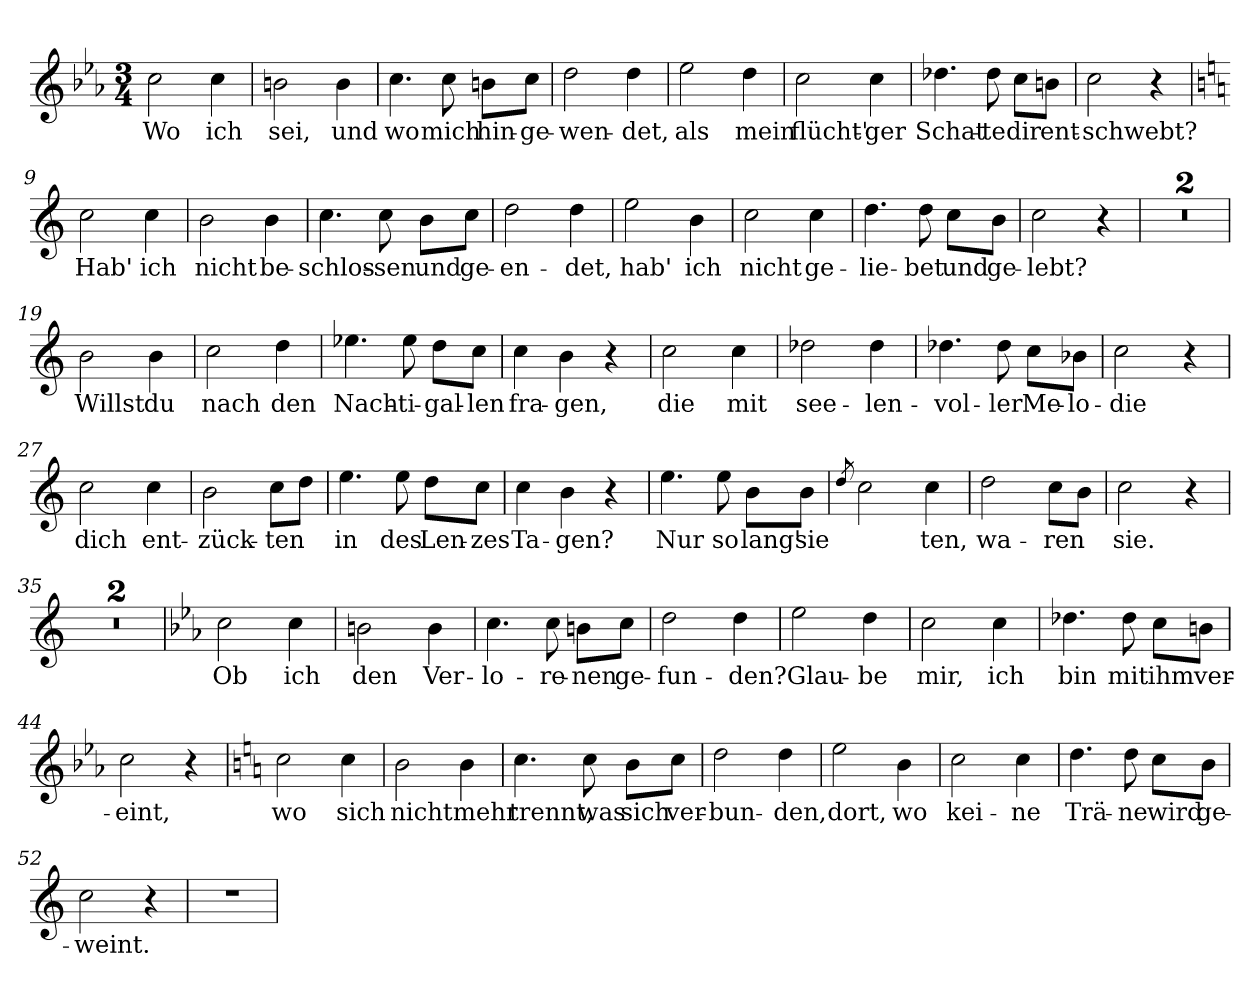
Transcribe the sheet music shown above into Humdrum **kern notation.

**kern	**text
*part1	*part1
*staff1	*staff1
*clefG2	*
*k[b-e-a-]	*
*M3/4	*
=1	=1
!	!LO:LY:b
2cc\	Wo
!	!LO:LY:b
4cc\	ich
=2	=2
!	!LO:LY:b
2bn\	sei,
!	!LO:LY:b
4b\	und
=3	=3
!	!LO:LY:b
4.cc\	wo
!	!LO:LY:b
8cc\	mich
!	!LO:LY:b
8bn\L	hin-
!	!LO:LY:b
8cc\J	-ge-
=4	=4
!	!LO:LY:b
2dd\	-wen-
!	!LO:LY:b
4dd\	-det,
=5	=5
!	!LO:LY:b
2ee-\	als
!	!LO:LY:b
4dd\	mein
=6	=6
!	!LO:LY:b
2cc\	flücht'-
!	!LO:LY:b
4cc\	-ger
=7	=7
!	!LO:LY:b
4.dd-X\	Schat-
!	!LO:LY:b
8dd-\	-te
!	!LO:LY:b
8cc\L	dir
!	!LO:LY:b
8bn\J	ent-
=8	=8
!	!LO:LY:b
2cc\	-schwebt?
4r	.
=9	=9
*k[]	*
!	!LO:LY:b
2cc\	Hab'
!	!LO:LY:b
4cc\	ich
!!LO:LB:g=z
=10	=10
!	!LO:LY:b
2b\	nicht
!	!LO:LY:b
4b\	be-
=11	=11
!	!LO:LY:b
4.cc\	-schlos-
!	!LO:LY:b
8cc\	-sen
!	!LO:LY:b
8b\L	und
!	!LO:LY:b
8cc\J	ge-
=12	=12
!	!LO:LY:b
2dd\	-en-
!	!LO:LY:b
4dd\	-det,
=13	=13
!	!LO:LY:b
2ee\	hab'
!	!LO:LY:b
4b\	ich
=14	=14
!	!LO:LY:b
2cc\	nicht
!	!LO:LY:b
4cc\	ge-
=15	=15
!	!LO:LY:b
4.dd\	-lie-
!	!LO:LY:b
8dd\	-bet
!	!LO:LY:b
8cc\L	und
!	!LO:LY:b
8b\J	ge-
=16	=16
!	!LO:LY:b
2cc\	-lebt?
4r	.
=17	=17
2.r	.
=18	=18
2.r	.
=19	=19
!	!LO:LY:b
2b\	Willst
!	!LO:LY:b
4b\	du
=20	=20
!	!LO:LY:b
2cc\	nach
!	!LO:LY:b
4dd\	den
!!LO:LB:g=z
=21	=21
!	!LO:LY:b
4.ee-X\	Nach-
!	!LO:LY:b
8ee-\	-ti-
!	!LO:LY:b
8dd\L	-gal-
!	!LO:LY:b
8cc\J	-len
=22	=22
!	!LO:LY:b
4cc\	fra-
!	!LO:LY:b
4b\	-gen,
4r	.
=23	=23
!	!LO:LY:b
2cc\	die
!	!LO:LY:b
4cc\	mit
=24	=24
!	!LO:LY:b
2dd-X\	see-
!	!LO:LY:b
4dd-\	-len-
=25	=25
!	!LO:LY:b
4.dd-X\	-vol-
!	!LO:LY:b
8dd-\	-ler
!	!LO:LY:b
8cc\L	Me-
!	!LO:LY:b
8b-X\J	-lo-
=26	=26
!	!LO:LY:b
2cc\	-die
4r	.
=27	=27
!	!LO:LY:b
2cc\	dich
!	!LO:LY:b
4cc\	ent-
=28	=28
!	!LO:LY:b
2b\	-zück-
!	!LO:LY:b
8cc\L	-ten
8dd\J	.
=29	=29
!	!LO:LY:b
4.ee\	in
!	!LO:LY:b
8ee\	des
!	!LO:LY:b
8dd\L	Len-
!	!LO:LY:b
8cc\J	-zes
=30	=30
!	!LO:LY:b
4cc\	Ta-
!	!LO:LY:b
4b\	-gen?
4r	.
!!LO:LB:g=z
=31	=31
!	!LO:LY:b
4.ee\	Nur
!	!LO:LY:b
8ee\	so
!	!LO:LY:b
8b\L	lang'
!	!LO:LY:b
8b\J	sie
=32	=32
8qdd/	.
2cc\	.
!	!LO:LY:b
4cc\	-ten,
=33	=33
!	!LO:LY:b
2dd\	wa-
!	!LO:LY:b
8cc\L	-ren
8b\J	.
=34	=34
!	!LO:LY:b
2cc\	sie.
4r	.
=35	=35
2.r	.
=36	=36
2.r	.
=37	=37
*k[b-e-a-]	*
!	!LO:LY:b
2cc\	Ob
!	!LO:LY:b
4cc\	ich
=38	=38
!	!LO:LY:b
2bn\	den
!	!LO:LY:b
4b\	Ver-
=39	=39
!	!LO:LY:b
4.cc\	-lo-
!	!LO:LY:b
8cc\	-re-
!	!LO:LY:b
8bn\L	-nen
!	!LO:LY:b
8cc\J	ge-
=40	=40
!	!LO:LY:b
2dd\	-fun-
!	!LO:LY:b
4dd\	-den?
=41	=41
!	!LO:LY:b
2ee-\	Glau-
!	!LO:LY:b
4dd\	-be
!!LO:LB:g=z
=42	=42
!	!LO:LY:b
2cc\	mir,
!	!LO:LY:b
4cc\	ich
=43	=43
!	!LO:LY:b
4.dd-X\	bin
!	!LO:LY:b
8dd-\	mit
!	!LO:LY:b
8cc\L	ihm
!	!LO:LY:b
8bn\J	ver-
=44	=44
!	!LO:LY:b
2cc\	-eint,
4r	.
=45	=45
*k[]	*
!	!LO:LY:b
2cc\	wo
!	!LO:LY:b
4cc\	sich
=46	=46
!	!LO:LY:b
2b\	nicht
!	!LO:LY:b
4b\	mehr
=47	=47
!	!LO:LY:b
4.cc\	trennt,
!	!LO:LY:b
8cc\	was
!	!LO:LY:b
8b\L	sich
!	!LO:LY:b
8cc\J	ver-
=48	=48
!	!LO:LY:b
2dd\	-bun-
!	!LO:LY:b
4dd\	-den,
=49	=49
!	!LO:LY:b
2ee\	dort,
!	!LO:LY:b
4b\	wo
=50	=50
!	!LO:LY:b
2cc\	kei-
!	!LO:LY:b
4cc\	-ne
!!LO:LB:g=z
=51	=51
!	!LO:LY:b
4.dd\	Trä-
!	!LO:LY:b
8dd\	-ne
!	!LO:LY:b
8cc\L	wird
!	!LO:LY:b
8b\J	ge-
=52	=52
!	!LO:LY:b
2cc\	-weint.
4r	.
=53	=53
2.r	.
=	=
*-	*-
